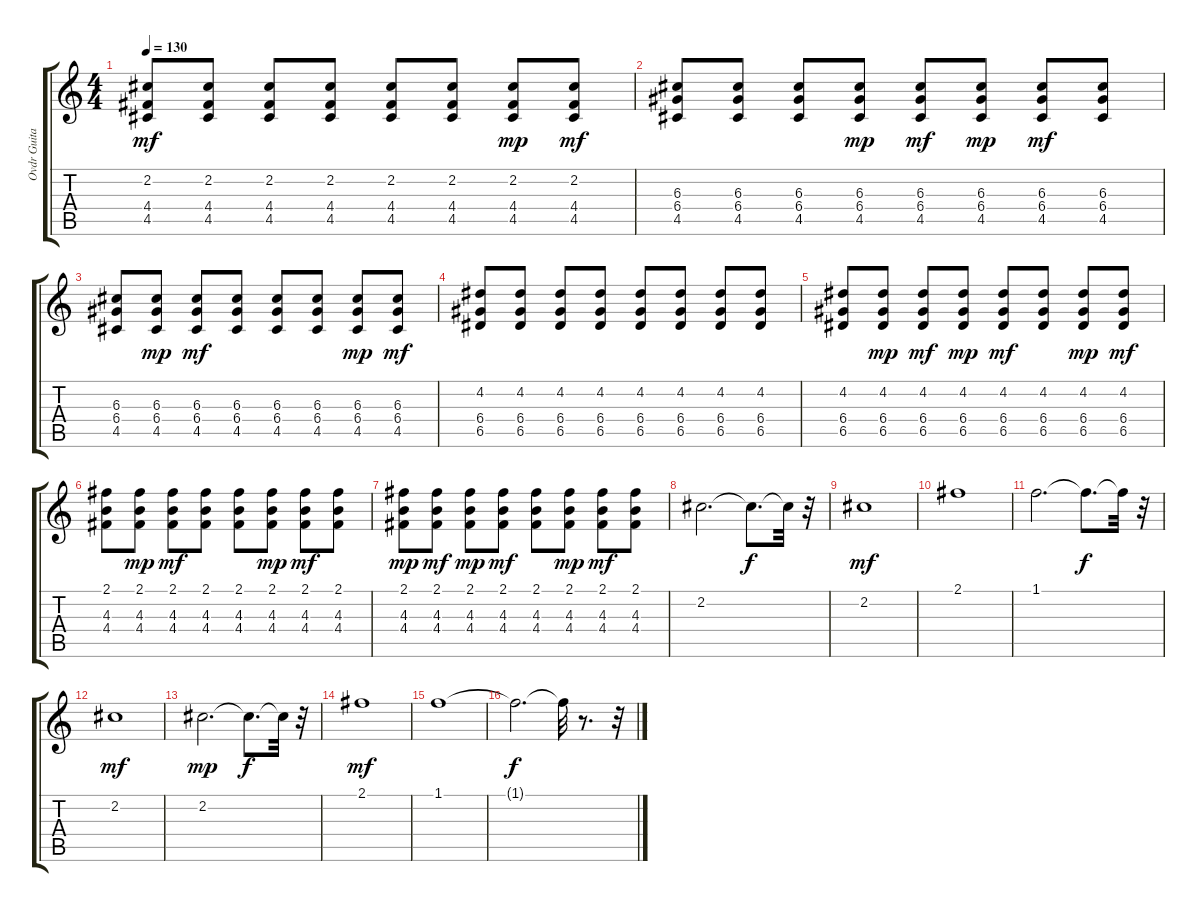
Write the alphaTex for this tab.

\track ("Ovdr Guitar" "Ovdr Guita") {instrument overdrivenguitar}
\staff {score tabs}
\tuning (E4 B3 G3 D3 A2 E2) {hide}
\ts (4 4)
\tempo 130
\clef g2
\ks c
(2.2 4.4 4.5).8{dy mf} (2.2 4.4 4.5).8 (2.2 4.4 4.5).8 (2.2 4.4 4.5).8 (2.2 4.4 4.5).8 (2.2 4.4 4.5).8 (2.2 4.4 4.5).8{dy mp} (2.2 4.4 4.5).8{dy mf} |
(6.3 6.4 4.5).8 (6.3 6.4 4.5).8 (6.3 6.4 4.5).8 (6.3 6.4 4.5).8{dy mp} (6.3 6.4 4.5).8{dy mf} (6.3 6.4 4.5).8{dy mp} (6.3 6.4 4.5).8{dy mf} (6.3 6.4 4.5).8 |
(6.3 6.4 4.5).8 (6.3 6.4 4.5).8{dy mp} (6.3 6.4 4.5).8{dy mf} (6.3 6.4 4.5).8 (6.3 6.4 4.5).8 (6.3 6.4 4.5).8 (6.3 6.4 4.5).8{dy mp} (6.3 6.4 4.5).8{dy mf} |
(4.2 6.4 6.5).8 (4.2 6.4 6.5).8 (4.2 6.4 6.5).8 (4.2 6.4 6.5).8 (4.2 6.4 6.5).8 (4.2 6.4 6.5).8 (4.2 6.4 6.5).8 (4.2 6.4 6.5).8 |
(4.2 6.4 6.5).8 (4.2 6.4 6.5).8{dy mp} (4.2 6.4 6.5).8{dy mf} (4.2 6.4 6.5).8{dy mp} (4.2 6.4 6.5).8{dy mf} (4.2 6.4 6.5).8 (4.2 6.4 6.5).8{dy mp} (4.2 6.4 6.5).8{dy mf} |
(2.1 4.3 4.4).8 (2.1 4.3 4.4).8{dy mp} (2.1 4.3 4.4).8{dy mf} (2.1 4.3 4.4).8 (2.1 4.3 4.4).8 (2.1 4.3 4.4).8{dy mp} (2.1 4.3 4.4).8{dy mf} (2.1 4.3 4.4).8 |
(2.1 4.3 4.4).8{dy mp} (2.1 4.3 4.4).8{dy mf} (2.1 4.3 4.4).8{dy mp} (2.1 4.3 4.4).8{dy mf} (2.1 4.3 4.4).8 (2.1 4.3 4.4).8{dy mp} (2.1 4.3 4.4).8{dy mf} (2.1 4.3 4.4).8 |
2.2.2{d} 2.2{t}.8{d dy f} 2.2{t}.32 r.32 |
2.2.1{dy mf} |
2.1.1 |
1.1.2{d} 1.1{t}.8{d dy f} 1.1{t}.32 r.32 |
2.2.1{dy mf} |
2.2.2{d dy mp} 2.2{t}.8{d dy f} 2.2{t}.32 r.32 |
2.1.1{dy mf} |
1.1.1 |
1.1{t}.2{d dy f} 1.1{t}.32 r.8{d} r.32
